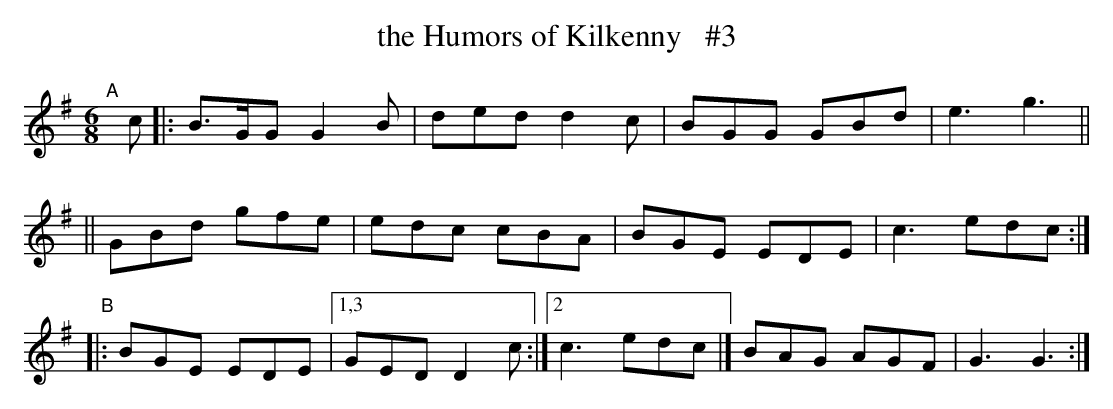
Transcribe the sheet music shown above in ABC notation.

X:1
T: the Humors of Kilkenny   #3
M: 6/8
L: 1/8
K: G
"^A"[|] c \
|: B>GG G2B | ded d2c | BGG GBd | e3 g3 ||
|| GBd gfe | edc cBA | BGE EDE | c3 edc :|
"^B"\
|: BGE EDE |[1,3 GED D2c :|[2 c3 edc |] BAG AGF | G3 G3 :|
